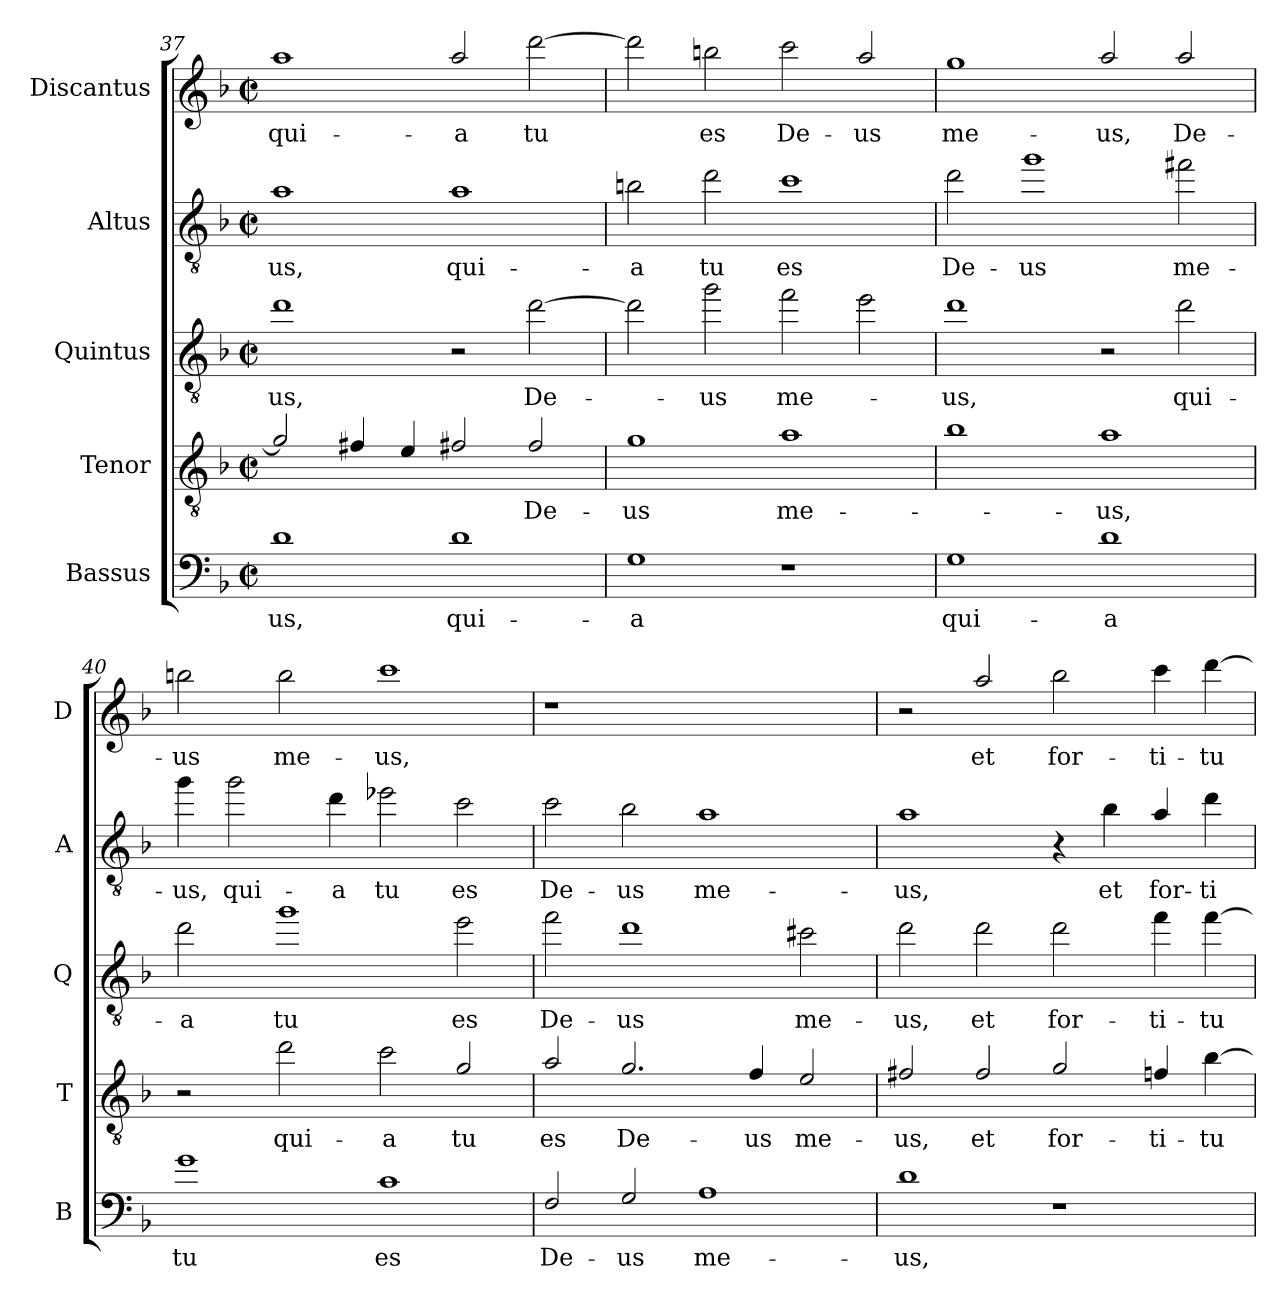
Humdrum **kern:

**kern	**text	**kern	**text	**kern	**text	**kern	**text	**kern	**text
*part5	*part5	*part4	*part4	*part3	*part3	*part2	*part2	*part1	*part1
*staff5	*staff5	*staff4	*staff4	*staff3	*staff3	*staff2	*staff2	*staff1	*staff1
*I"Bassus	*	*I"Tenor	*	*I"Quintus	*	*I"Altus	*	*I"Discantus	*
*I'B	*	*I'T	*	*I'Q	*	*I'A	*	*I'D	*
*clefF4	*	*clefGv2	*	*clefGv2	*	*clefGv2	*	*clefG2	*
*ITrd7c12	*	*ITrd7c12	*	*ITrd7c12	*	*ITrd7c12	*	*ITrd7c12	*
*k[b-]	*	*k[b-]	*	*k[b-]	*	*k[b-]	*	*k[b-]	*
*d:	*	*d:	*	*d:	*	*d:	*	*d:	*
*M2/2	*	*M2/2	*	*M2/2	*	*M2/2	*	*M2/2	*
*met(c|)	*	*met(c|)	*	*met(c|)	*	*met(c|)	*	*met(c|)	*
=37	=37	=37	=37	=37	=37	=37	=37	=37	=37
!	!LO:LY:b	!	!	!	!LO:LY:b	!	!LO:LY:b	!	!LO:LY:b
1D	-us,	2G/]	.	1d	-us,	1A	-us,	1a	qui-
.	.	4F#X/	.	.	.	.	.	.	.
.	.	4E/	.	.	.	.	.	.	.
!	!LO:LY:b	!	!	!	!	!	!LO:LY:b	!	!LO:LY:b
1D	qui-	2F#X/	.	2r	.	1A	qui-	2a/	-a
!	!	!	!LO:LY:b	!	!LO:LY:b	!	!	!	!LO:LY:b
.	.	2F#/	De-	[2d\	De-	.	.	[2dd\	tu
=38	=38	=38	=38	=38	=38	=38	=38	=38	=38
!	!LO:LY:b	!	!LO:LY:b	!	!	!	!LO:LY:b	!	!
1GG	-a	1G	-us	2d\]	.	2Bn\	-a	2dd\]	.
!	!	!	!	!	!LO:LY:b	!	!LO:LY:b	!	!LO:LY:b
.	.	.	.	2g\	-us	2d\	tu	2bn\	es
!	!	!	!LO:LY:b	!	!LO:LY:b	!	!LO:LY:b	!	!LO:LY:b
1r	.	1A	me-	2f\	me-	1c	es	2cc\	De-
!	!	!	!	!	!	!	!	!	!LO:LY:b
.	.	.	.	2e\	.	.	.	2a/	-us
=39	=39	=39	=39	=39	=39	=39	=39	=39	=39
!	!LO:LY:b	!	!	!	!LO:LY:b	!	!LO:LY:b	!	!LO:LY:b
1GG	qui-	1B-	.	1d	-us,	2d\	De-	1g	me-
!	!	!	!	!	!	!	!LO:LY:b	!	!
.	.	.	.	.	.	1g	-us	.	.
!	!LO:LY:b	!	!LO:LY:b	!	!	!	!	!	!LO:LY:b
1D	-a	1A	-us,	2r	.	.	.	2a/	-us,
!	!	!	!	!	!LO:LY:b	!	!LO:LY:b	!	!LO:LY:b
.	.	.	.	2d\	qui-	2f#X\	me-	2a/	De-
=40	=40	=40	=40	=40	=40	=40	=40	=40	=40
!	!LO:LY:b	!	!	!	!LO:LY:b	!	!LO:LY:b	!	!LO:LY:b
1G	tu	2r	.	2d\	-a	4g\	-us,	2bn\	-us
!	!	!	!	!	!	!	!LO:LY:b	!	!
.	.	.	.	.	.	2g\	qui-	.	.
!	!	!	!LO:LY:b	!	!LO:LY:b	!	!	!	!LO:LY:b
.	.	2d\	qui-	1g	tu	.	.	2b\	me-
!	!	!	!	!	!	!	!LO:LY:b	!	!
.	.	.	.	.	.	4d\	-a	.	.
!	!LO:LY:b	!	!LO:LY:b	!	!	!	!LO:LY:b	!	!LO:LY:b
1C	es	2c\	-a	.	.	2e-X\	tu	1cc	-us,
!	!	!	!LO:LY:b	!	!LO:LY:b	!	!LO:LY:b	!	!
.	.	2G/	tu	2e\	es	2c\	es	.	.
!!LO:PB:g=z
=41	=41	=41	=41	=41	=41	=41	=41	=41	=41
!	!LO:LY:b	!	!LO:LY:b	!	!LO:LY:b	!	!LO:LY:b	!	!
2FF/	De-	2A/	es	2f\	De-	2c\	De-	1r	.
!	!LO:LY:b	!	!LO:LY:b	!	!LO:LY:b	!	!LO:LY:b	!	!
2GG/	-us	2.G/	De-	1d	-us	2B-\	-us	.	.
!	!LO:LY:b	!	!	!	!	!	!LO:LY:b	!	!
1AA	me-	.	.	.	.	1A	me-	1ryy	.
!	!	!	!LO:LY:b	!	!	!	!	!	!
.	.	4F/	-us	.	.	.	.	.	.
!	!	!	!LO:LY:b	!	!LO:LY:b	!	!	!	!
.	.	2E/	me-	2c#X\	me-	.	.	.	.
=42	=42	=42	=42	=42	=42	=42	=42	=42	=42
!	!LO:LY:b	!	!LO:LY:b	!	!LO:LY:b	!	!LO:LY:b	!	!
1D	-us,	2F#X/	-us,	2d\	-us,	1A	-us,	2r	.
!	!	!	!LO:LY:b	!	!LO:LY:b	!	!	!	!LO:LY:b
.	.	2F#/	et	2d\	et	.	.	2a/	et
!	!	!	!LO:LY:b	!	!LO:LY:b	!	!	!	!LO:LY:b
1r	.	2G/	for-	2d\	for-	4r	.	2b-\	for-
!	!	!	!	!	!	!	!LO:LY:b	!	!
.	.	.	.	.	.	4B-\	et	.	.
!	!	!	!LO:LY:b	!	!LO:LY:b	!	!LO:LY:b	!	!LO:LY:b
.	.	4Fn/	-ti-	4f\	-ti-	4A/	for-	4cc\	-ti-
!	!	!	!LO:LY:b	!	!LO:LY:b	!	!LO:LY:b	!	!LO:LY:b
.	.	[4B-\	-tu-	[4f\	-tu-	4d\	-ti-	[4dd\	-tu-
=	=	=	=	=	=	=	=	=	=
*-	*-	*-	*-	*-	*-	*-	*-	*-	*-
